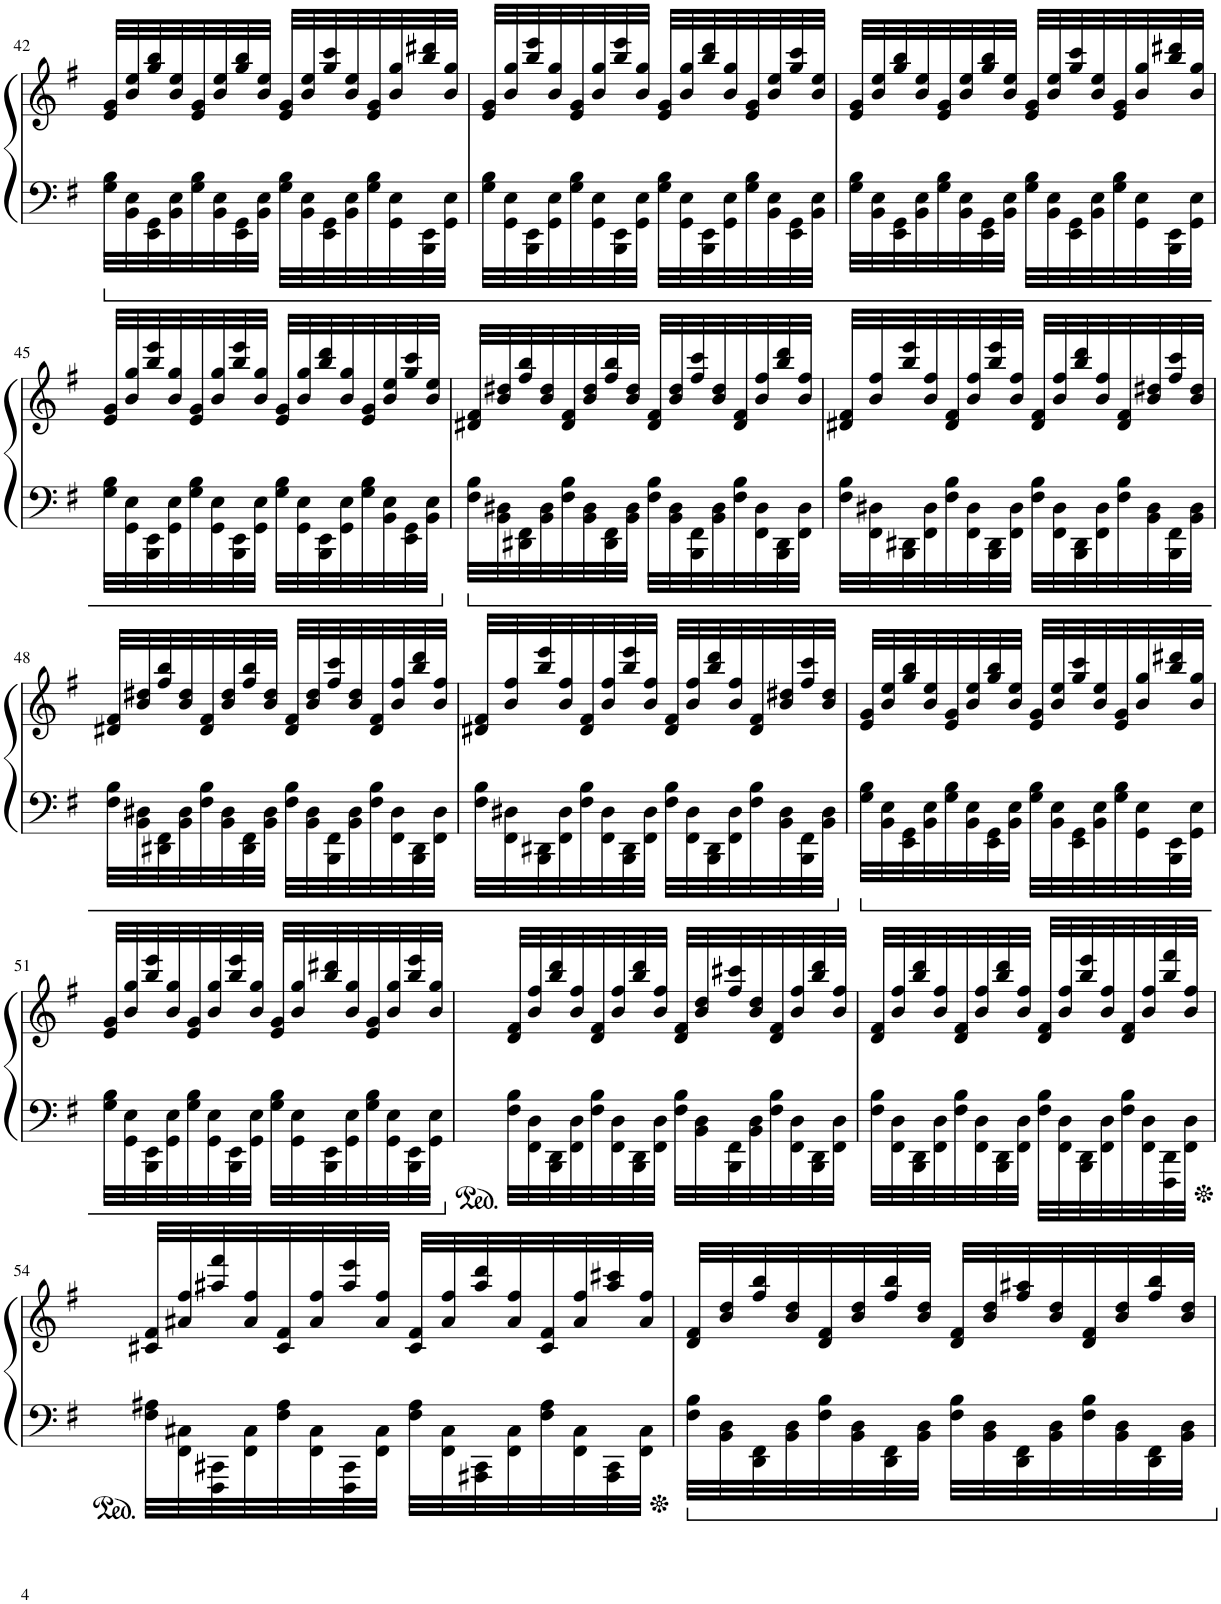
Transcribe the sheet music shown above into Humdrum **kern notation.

**kern	**kern
*part1	*part1
*staff2	*staff1
*I"Grand Piano	*
*I'Pno.	*
!!LO:PB:g=z
*clefF4	*clefG2
*k[f#]	*k[f#]
*M2/4	*M2/4
=42	=42
32G\ 32B\LLL	32e/ 32g/LLL
32BB\ 32E\	32b/ 32ee/
32EE\ 32GG\	32gg/ 32bb/
32BB\ 32E\	32b/ 32ee/
32G\ 32B\	32e/ 32g/
32BB\ 32E\	32b/ 32ee/
32EE\ 32GG\	32gg/ 32bb/
32BB\ 32E\JJJ	32b/ 32ee/JJJ
32G\ 32B\LLL	32e/ 32g/LLL
32BB\ 32E\	32b/ 32ee/
32EE\ 32GG\	32gg/ 32ccc/
32BB\ 32E\	32b/ 32ee/
32G\ 32B\	32e/ 32g/
32GG\ 32E\	32b/ 32gg/
32BBB\ 32EE\	32bb/ 32ddd#X/
32GG\ 32E\JJJ	32b/ 32gg/JJJ
=43	=43
32G\ 32B\LLL	32e/ 32g/LLL
32GG\ 32E\	32b/ 32gg/
32BBB\ 32EE\	32bb/ 32eee/
32GG\ 32E\	32b/ 32gg/
32G\ 32B\	32e/ 32g/
32GG\ 32E\	32b/ 32gg/
32BBB\ 32EE\	32bb/ 32eee/
32GG\ 32E\JJJ	32b/ 32gg/JJJ
32G\ 32B\LLL	32e/ 32g/LLL
32GG\ 32E\	32b/ 32gg/
32BBB\ 32EE\	32bb/ 32ddd/
32GG\ 32E\	32b/ 32gg/
32G\ 32B\	32e/ 32g/
32BB\ 32E\	32b/ 32ee/
32EE\ 32GG\	32gg/ 32ccc/
32BB\ 32E\JJJ	32b/ 32ee/JJJ
=44	=44
32G\ 32B\LLL	32e/ 32g/LLL
32BB\ 32E\	32b/ 32ee/
32EE\ 32GG\	32gg/ 32bb/
32BB\ 32E\	32b/ 32ee/
32G\ 32B\	32e/ 32g/
32BB\ 32E\	32b/ 32ee/
32EE\ 32GG\	32gg/ 32bb/
32BB\ 32E\JJJ	32b/ 32ee/JJJ
32G\ 32B\LLL	32e/ 32g/LLL
32BB\ 32E\	32b/ 32ee/
32EE\ 32GG\	32gg/ 32ccc/
32BB\ 32E\	32b/ 32ee/
32G\ 32B\	32e/ 32g/
32GG\ 32E\	32b/ 32gg/
32BBB\ 32EE\	32bb/ 32ddd#X/
32GG\ 32E\JJJ	32b/ 32gg/JJJ
!!LO:LB:g=z
=45	=45
32G\ 32B\LLL	32e/ 32g/LLL
32GG\ 32E\	32b/ 32gg/
32BBB\ 32EE\	32bb/ 32eee/
32GG\ 32E\	32b/ 32gg/
32G\ 32B\	32e/ 32g/
32GG\ 32E\	32b/ 32gg/
32BBB\ 32EE\	32bb/ 32eee/
32GG\ 32E\JJJ	32b/ 32gg/JJJ
32G\ 32B\LLL	32e/ 32g/LLL
32GG\ 32E\	32b/ 32gg/
32BBB\ 32EE\	32bb/ 32ddd/
32GG\ 32E\	32b/ 32gg/
32G\ 32B\	32e/ 32g/
32BB\ 32E\	32b/ 32ee/
32EE\ 32GG\	32gg/ 32ccc/
32BB\ 32E\JJJ	32b/ 32ee/JJJ
=46	=46
32F#\ 32B\LLL	32d#X/ 32f#/LLL
32BB\ 32D#X\	32b/ 32dd#X/
32DD#X\ 32FF#\	32ff#/ 32bb/
32BB\ 32D#\	32b/ 32dd#/
32F#\ 32B\	32d#/ 32f#/
32BB\ 32D#\	32b/ 32dd#/
32DD#\ 32FF#\	32ff#/ 32bb/
32BB\ 32D#\JJJ	32b/ 32dd#/JJJ
32F#\ 32B\LLL	32d#/ 32f#/LLL
32BB\ 32D#\	32b/ 32dd#/
32BBB\ 32FF#\	32ff#/ 32ccc/
32BB\ 32D#\	32b/ 32dd#/
32F#\ 32B\	32d#/ 32f#/
32FF#\ 32D#\	32b/ 32ff#/
32BBB\ 32DD#\	32bb/ 32ddd/
32FF#\ 32D#\JJJ	32b/ 32ff#/JJJ
=47	=47
32F#\ 32B\LLL	32d#X/ 32f#/LLL
32FF#\ 32D#X\	32b/ 32ff#/
32BBB\ 32DD#X\	32bb/ 32eee/
32FF#\ 32D#\	32b/ 32ff#/
32F#\ 32B\	32d#/ 32f#/
32FF#\ 32D#\	32b/ 32ff#/
32BBB\ 32DD#\	32bb/ 32eee/
32FF#\ 32D#\JJJ	32b/ 32ff#/JJJ
32F#\ 32B\LLL	32d#/ 32f#/LLL
32FF#\ 32D#\	32b/ 32ff#/
32BBB\ 32DD#\	32bb/ 32ddd/
32FF#\ 32D#\	32b/ 32ff#/
32F#\ 32B\	32d#/ 32f#/
32BB\ 32D#\	32b/ 32dd#X/
32BBB\ 32FF#\	32ff#/ 32ccc/
32BB\ 32D#\JJJ	32b/ 32dd#/JJJ
!!LO:LB:g=z
=48	=48
32F#\ 32B\LLL	32d#X/ 32f#/LLL
32BB\ 32D#X\	32b/ 32dd#X/
32DD#X\ 32FF#\	32ff#/ 32bb/
32BB\ 32D#\	32b/ 32dd#/
32F#\ 32B\	32d#/ 32f#/
32BB\ 32D#\	32b/ 32dd#/
32DD#\ 32FF#\	32ff#/ 32bb/
32BB\ 32D#\JJJ	32b/ 32dd#/JJJ
32F#\ 32B\LLL	32d#/ 32f#/LLL
32BB\ 32D#\	32b/ 32dd#/
32BBB\ 32FF#\	32ff#/ 32ccc/
32BB\ 32D#\	32b/ 32dd#/
32F#\ 32B\	32d#/ 32f#/
32FF#\ 32D#\	32b/ 32ff#/
32BBB\ 32DD#\	32bb/ 32ddd/
32FF#\ 32D#\JJJ	32b/ 32ff#/JJJ
=49	=49
32F#\ 32B\LLL	32d#X/ 32f#/LLL
32FF#\ 32D#X\	32b/ 32ff#/
32BBB\ 32DD#X\	32bb/ 32eee/
32FF#\ 32D#\	32b/ 32ff#/
32F#\ 32B\	32d#/ 32f#/
32FF#\ 32D#\	32b/ 32ff#/
32BBB\ 32DD#\	32bb/ 32eee/
32FF#\ 32D#\JJJ	32b/ 32ff#/JJJ
32F#\ 32B\LLL	32d#/ 32f#/LLL
32FF#\ 32D#\	32b/ 32ff#/
32BBB\ 32DD#\	32bb/ 32ddd/
32FF#\ 32D#\	32b/ 32ff#/
32F#\ 32B\	32d#/ 32f#/
32BB\ 32D#\	32b/ 32dd#X/
32BBB\ 32FF#\	32ff#/ 32ccc/
32BB\ 32D#\JJJ	32b/ 32dd#/JJJ
=50	=50
32G\ 32B\LLL	32e/ 32g/LLL
32BB\ 32E\	32b/ 32ee/
32EE\ 32GG\	32gg/ 32bb/
32BB\ 32E\	32b/ 32ee/
32G\ 32B\	32e/ 32g/
32BB\ 32E\	32b/ 32ee/
32EE\ 32GG\	32gg/ 32bb/
32BB\ 32E\JJJ	32b/ 32ee/JJJ
32G\ 32B\LLL	32e/ 32g/LLL
32BB\ 32E\	32b/ 32ee/
32EE\ 32GG\	32gg/ 32ccc/
32BB\ 32E\	32b/ 32ee/
32G\ 32B\	32e/ 32g/
32GG\ 32E\	32b/ 32gg/
32BBB\ 32EE\	32bb/ 32ddd#X/
32GG\ 32E\JJJ	32b/ 32gg/JJJ
!!LO:LB:g=z
=51	=51
32G\ 32B\LLL	32e/ 32g/LLL
32GG\ 32E\	32b/ 32gg/
32BBB\ 32EE\	32bb/ 32eee/
32GG\ 32E\	32b/ 32gg/
32G\ 32B\	32e/ 32g/
32GG\ 32E\	32b/ 32gg/
32BBB\ 32EE\	32bb/ 32eee/
32GG\ 32E\JJJ	32b/ 32gg/JJJ
32G\ 32B\LLL	32e/ 32g/LLL
32GG\ 32E\	32b/ 32gg/
32BBB\ 32EE\	32bb/ 32ddd#X/
32GG\ 32E\	32b/ 32gg/
32G\ 32B\	32e/ 32g/
32GG\ 32E\	32b/ 32gg/
32BBB\ 32EE\	32bb/ 32eee/
32GG\ 32E\JJJ	32b/ 32gg/JJJ
=52	=52
32F#\ 32B\LLL	32d/ 32f#/LLL
32FF#\ 32D\	32b/ 32ff#/
32BBB\ 32DD\	32bb/ 32ddd/
32FF#\ 32D\	32b/ 32ff#/
32F#\ 32B\	32d/ 32f#/
32FF#\ 32D\	32b/ 32ff#/
32BBB\ 32DD\	32bb/ 32ddd/
32FF#\ 32D\JJJ	32b/ 32ff#/JJJ
32F#\ 32B\LLL	32d/ 32f#/LLL
32BB\ 32D\	32b/ 32dd/
32BBB\ 32FF#\	32ff#/ 32ccc#X/
32BB\ 32D\	32b/ 32dd/
32F#\ 32B\	32d/ 32f#/
32FF#\ 32D\	32b/ 32ff#/
32BBB\ 32DD\	32bb/ 32ddd/
32FF#\ 32D\JJJ	32b/ 32ff#/JJJ
=53	=53
32F#\ 32B\LLL	32d/ 32f#/LLL
32FF#\ 32D\	32b/ 32ff#/
32BBB\ 32DD\	32bb/ 32ddd/
32FF#\ 32D\	32b/ 32ff#/
32F#\ 32B\	32d/ 32f#/
32FF#\ 32D\	32b/ 32ff#/
32BBB\ 32DD\	32bb/ 32ddd/
32FF#\ 32D\JJJ	32b/ 32ff#/JJJ
32F#\ 32B\LLL	32d/ 32f#/LLL
32FF#\ 32D\	32b/ 32ff#/
32BBB\ 32DD\	32bb/ 32eee/
32FF#\ 32D\	32b/ 32ff#/
32F#\ 32B\	32d/ 32f#/
32FF#\ 32D\	32b/ 32ff#/
32FFF#\ 32DD\	32bb/ 32fff#/
32FF#\ 32D\JJJ	32b/ 32ff#/JJJ
!!LO:LB:g=z
=54	=54
32F#\ 32A#X\LLL	32c#X/ 32f#/LLL
32FF#\ 32C#X\	32a#X/ 32ff#/
32FFF#\ 32CC#X\	32aa#X/ 32fff#/
32FF#\ 32C#\	32a#/ 32ff#/
32F#\ 32A#\	32c#/ 32f#/
32FF#\ 32C#\	32a#/ 32ff#/
32FFF#\ 32CC#\	32aa#/ 32eee/
32FF#\ 32C#\JJJ	32a#/ 32ff#/JJJ
32F#\ 32A#\LLL	32c#/ 32f#/LLL
32FF#\ 32C#\	32a#/ 32ff#/
32AAA#X\ 32CC#\	32aa#/ 32ddd/
32FF#\ 32C#\	32a#/ 32ff#/
32F#\ 32A#\	32c#/ 32f#/
32FF#\ 32C#\	32a#/ 32ff#/
32AAA#\ 32CC#\	32aa#/ 32ccc#X/
32FF#\ 32C#\JJJ	32a#/ 32ff#/JJJ
=55	=55
32F#\ 32B\LLL	32d/ 32f#/LLL
32BB\ 32D\	32b/ 32dd/
32DD\ 32FF#\	32ff#/ 32bb/
32BB\ 32D\	32b/ 32dd/
32F#\ 32B\	32d/ 32f#/
32BB\ 32D\	32b/ 32dd/
32DD\ 32FF#\	32ff#/ 32bb/
32BB\ 32D\JJJ	32b/ 32dd/JJJ
32F#\ 32B\LLL	32d/ 32f#/LLL
32BB\ 32D\	32b/ 32dd/
32DD\ 32FF#\	32ff#/ 32aa#X/
32BB\ 32D\	32b/ 32dd/
32F#\ 32B\	32d/ 32f#/
32BB\ 32D\	32b/ 32dd/
32DD\ 32FF#\	32ff#/ 32bb/
32BB\ 32D\JJJ	32b/ 32dd/JJJ
=	=
*-	*-
